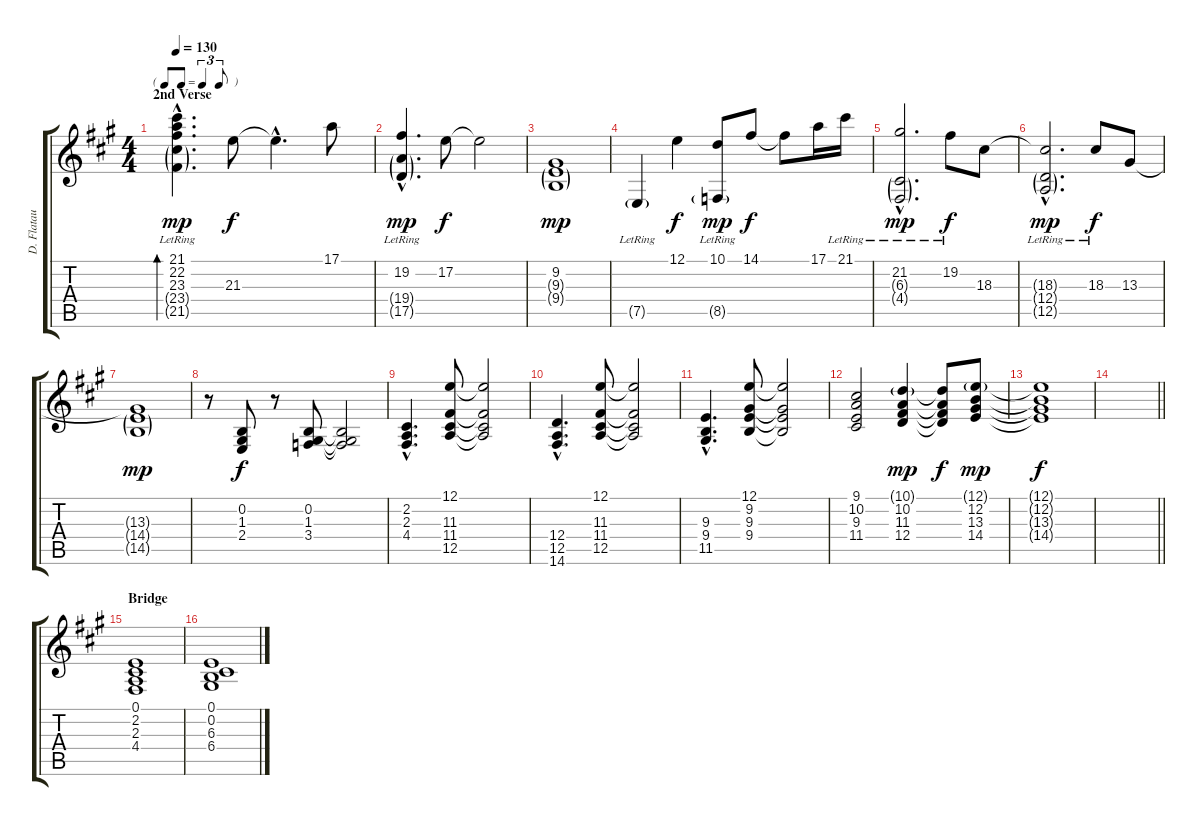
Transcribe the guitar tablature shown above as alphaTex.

\track ("D. Flatau" "D. Flatau") {instrument acousticgrandpiano}
\staff {score tabs}
\tuning (E4 B3 G3 D3 A2 E2) {hide}
\ts (4 4)
\tf triplet8th
\section ("" "2nd Verse")
\tempo 130
\clef g2
\ks a
(21.1{hac} 22.2{hac} 23.3{hac} 23.4{g hac lr} 21.5{g hac lr}).4{d bd 240 dy mp} 21.3.8{dy f} 21.3{hac t}.4{d} 17.1.8 |
(19.2{hac} 19.4{g hac lr} 17.5{g hac lr}).4{d dy mp} 17.2.8{dy f} 17.2{t}.2 |
(9.2 9.3{g} 9.4{g}).1{dy mp} |
7.5{g lr}.4 12.1.4{dy f} (10.1 8.5{g lr}).8{dy mp} 14.1.8{dy f} 14.1{t}.8 17.1.16 21.1{lr}.16 |
(21.2{hac} 6.3{g hac lr} 4.4{g hac lr}).2{d dy mp} 19.2{lr}.8{dy f} 18.3.8 |
(18.3{hac t} 12.4{g hac lr} 12.5{g hac lr}).2{d dy mp} 18.3{lr}.8{dy f} 13.3.8 |
(13.3{t} 14.4{g} 14.5{g}).1{dy mp} |
r.8 (0.2 1.3 2.4).8{dy f} r.8 (0.2 1.3 3.4).8 (0.2{t} 1.3{t} 3.4{t}).2 |
(2.2{hac} 2.3{hac} 4.4{hac}).4{d} (12.1 11.3 11.4 12.5).8 (12.1{t} 11.3{t} 11.4{t} 12.5{t}).2 |
(12.4{hac} 12.5{hac} 14.6{hac}).4{d} (12.1 11.3 11.4 12.5).8 (12.1{t} 11.3{t} 11.4{t} 12.5{t}).2 |
(9.3{hac} 9.4{hac} 11.5{hac}).4{d} (12.1 9.2 9.3 9.4).8 (12.1{t} 9.2{t} 9.3{t} 9.4{t}).2 |
(9.1 10.2 9.3 11.4).2 (10.1{g} 10.2 11.3 12.4).4{dy mp} (10.1{t} 10.2{t} 11.3{t} 12.4{t}).8{dy f} (12.1{g} 12.2 13.3 14.4).8{dy mp} |
(12.1{t} 12.2{t} 13.3{t} 14.4{t}).1{dy f} |
\barLineRight lightlight
|
\section ("" "Bridge")
(0.1 2.2 2.3 4.4).1 |
(0.1 0.2 6.3 6.4).1
